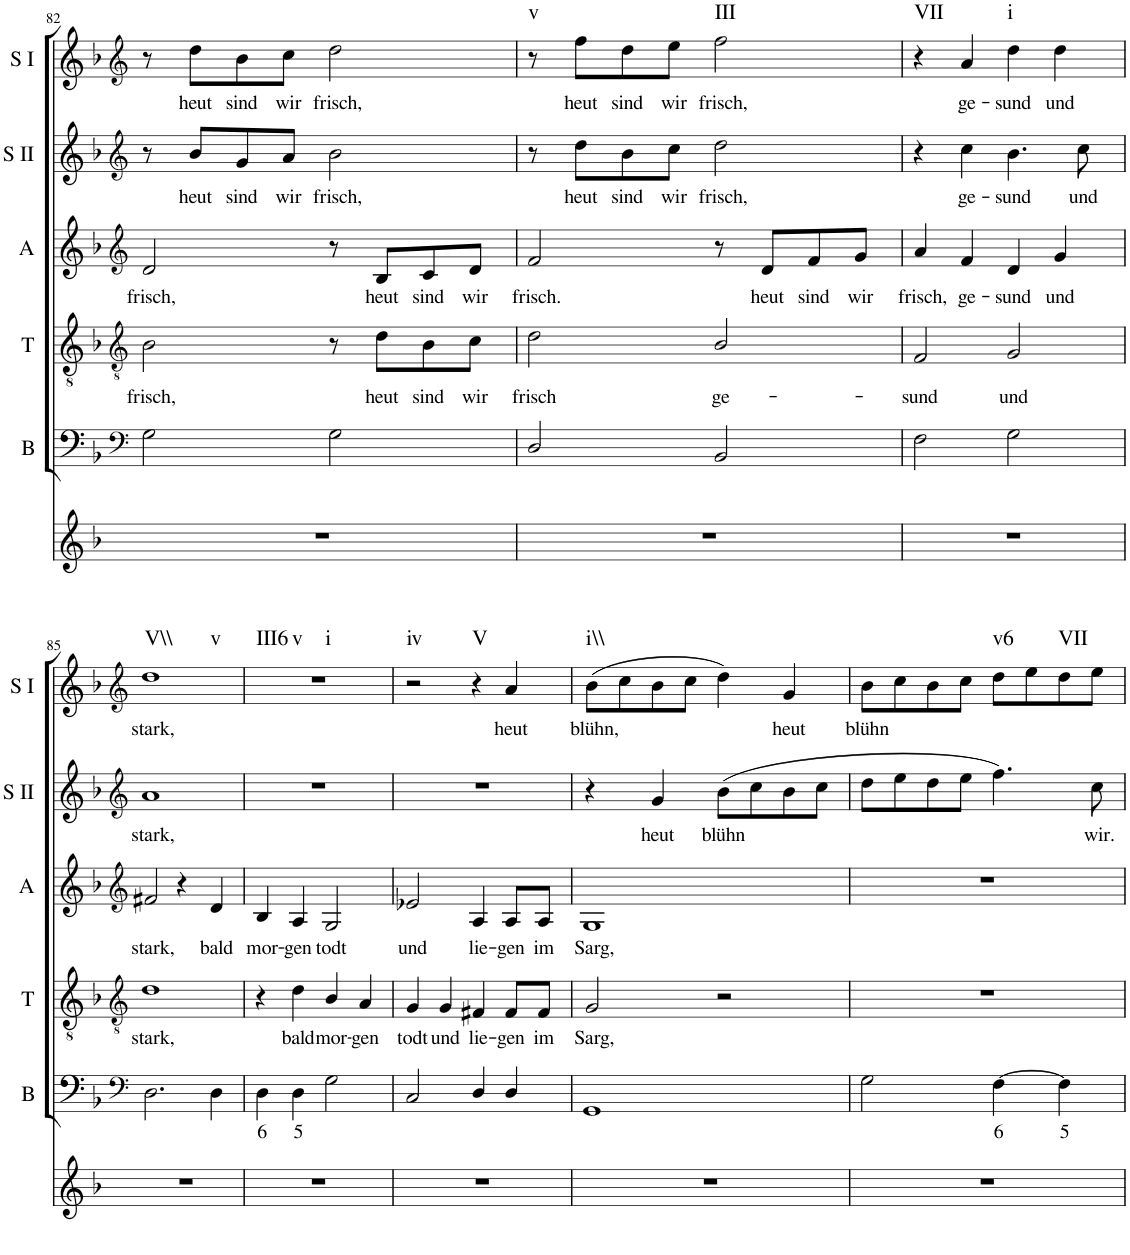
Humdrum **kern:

**kern	**kern	**text	**kern	**text	**kern	**text	**kern	**text	**kern	**text	**harte
*part6	*part5	*part5	*part4	*part4	*part3	*part3	*part2	*part2	*part1	*part1	*part1
*staff6	*staff5	*staff5	*staff4	*staff4	*staff3	*staff3	*staff2	*staff2	*staff1	*staff1	*
*I"Continuo	*I"Bass	*	*I"Tenor	*	*I"Alto	*	*I"Soprano II	*	*I"Soprano I	*	*
*	*I'B	*	*I'T	*	*I'A	*	*I'S II	*	*I'S I	*	*
!!LO:PB:g=z
*clefG2	*clefF4	*	*clefGv2	*	*clefG2	*	*clefG2	*	*clefG2	*	*
*k[b-]	*k[b-]	*	*k[b-]	*	*k[b-]	*	*k[b-]	*	*k[b-]	*	*
*M4/4	*M4/4	*	*M4/4	*	*M4/4	*	*M4/4	*	*M4/4	*	*
=82	=82	=82	=82	=82	=82	=82	=82	=82	=82	=82	=82
!	!	!	!	!LO:LY:b	!	!LO:LY:b	!	!	!	!	!
1r	2G\	.	2B-\	frisch,	2d/	frisch,	8r	.	8r	.	.
!	!	!	!	!	!	!	!	!LO:LY:b	!	!LO:LY:b	!
.	.	.	.	.	.	.	8b-/L	heut	8dd\L	heut	.
!	!	!	!	!	!	!	!	!LO:LY:b	!	!LO:LY:b	!
.	.	.	.	.	.	.	8g/	sind	8b-\	sind	.
!	!	!	!	!	!	!	!	!LO:LY:b	!	!LO:LY:b	!
.	.	.	.	.	.	.	8a/J	wir	8cc\J	wir	.
!	!	!	!	!	!	!	!	!LO:LY:b	!	!LO:LY:b	!
.	2G\	.	8r	.	8r	.	2b-\	frisch,	2dd\	frisch,	.
!	!	!	!	!LO:LY:b	!	!LO:LY:b	!	!	!	!	!
.	.	.	8d\L	heut	8B-/L	heut	.	.	.	.	.
!	!	!	!	!LO:LY:b	!	!LO:LY:b	!	!	!	!	!
.	.	.	8B-\	sind	8c/	sind	.	.	.	.	.
!	!	!	!	!LO:LY:b	!	!LO:LY:b	!	!	!	!	!
.	.	.	8c\J	wir	8d/J	wir	.	.	.	.	.
=83	=83	=83	=83	=83	=83	=83	=83	=83	=83	=83	=83
!	!	!	!	!LO:LY:b	!	!LO:LY:b	!	!	!	!	!LO:H:kt=v
1r	2D/	.	2d\	frisch	2f/	frisch.	8r	.	8r	.	N
!	!	!	!	!	!	!	!	!LO:LY:b	!	!LO:LY:b	!
.	.	.	.	.	.	.	8dd\L	heut	8ff\L	heut	.
!	!	!	!	!	!	!	!	!LO:LY:b	!	!LO:LY:b	!
.	.	.	.	.	.	.	8b-\	sind	8dd\	sind	.
!	!	!	!	!	!	!	!	!LO:LY:b	!	!LO:LY:b	!
.	.	.	.	.	.	.	8cc\J	wir	8ee\J	wir	.
!	!	!	!	!LO:LY:b	!	!	!	!LO:LY:b	!	!LO:LY:b	!LO:H:kt=III
.	2BB-/	.	2B-/	ge-	8r	.	2dd\	frisch,	2ff\	frisch,	N
!	!	!	!	!	!	!LO:LY:b	!	!	!	!	!
.	.	.	.	.	8d/L	heut	.	.	.	.	.
!	!	!	!	!	!	!LO:LY:b	!	!	!	!	!
.	.	.	.	.	8f/	sind	.	.	.	.	.
!	!	!	!	!	!	!LO:LY:b	!	!	!	!	!
.	.	.	.	.	8g/J	wir	.	.	.	.	.
=84	=84	=84	=84	=84	=84	=84	=84	=84	=84	=84	=84
!	!	!	!	!LO:LY:b	!	!LO:LY:b	!	!	!	!	!LO:H:kt=VII
1r	2F\	.	2F/	sund	4a/	frisch,	4r	.	4r	.	N
!	!	!	!	!	!	!LO:LY:b	!	!LO:LY:b	!	!LO:LY:b	!
.	.	.	.	.	4f/	ge-	4cc\	ge-	4a/	ge-	.
!	!	!	!	!LO:LY:b	!	!LO:LY:b	!	!LO:LY:b	!	!LO:LY:b	!LO:H:kt=i
.	2G\	.	2G/	und	4d/	sund	4.b-\	sund	4dd\	sund	N
!	!	!	!	!	!	!LO:LY:b	!	!	!	!LO:LY:b	!
.	.	.	.	.	4g/	und	.	.	4dd\	und	.
!	!	!	!	!	!	!	!	!LO:LY:b	!	!	!
.	.	.	.	.	.	.	8cc\	und	.	.	.
!!LO:LB:g=z
=85	=85	=85	=85	=85	=85	=85	=85	=85	=85	=85	=85
*	*clefF4	*	*clefGv2	*	*clefG2	*	*clefG2	*	*clefG2	*	*
!	!	!	!	!LO:LY:b	!	!LO:LY:b	!	!LO:LY:b	!	!LO:LY:b	!LO:H:n=1:kt=V\\
!	!	!	!	!	!	!	!	!	!	!	!LO:H:n=2:kt=v
1r	2.D\	.	1d	stark,	2f#X/	stark,	1a	stark,	1dd	stark,	N N
.	.	.	.	.	4r	.	.	.	.	.	.
!	!	!	!	!	!	!LO:LY:b	!	!	!	!	!
.	4D\	.	.	.	4d/	bald	.	.	.	.	.
=86	=86	=86	=86	=86	=86	=86	=86	=86	=86	=86	=86
!	!	!LO:LY:b	!	!	!	!LO:LY:b	!	!	!	!	!LO:H:n=1:kt=III6
!	!	!	!	!	!	!	!	!	!	!	!LO:H:n=2:kt=v
!	!	!	!	!	!	!	!	!	!	!	!LO:H:n=3:kt=i
1r	4D\	6	4r	.	4B-/	mor-	1r	.	1r	.	N N N
!	!	!LO:LY:b	!	!LO:LY:b	!	!LO:LY:b	!	!	!	!	!
.	4D\	5	4d\	bald	4A/	gen	.	.	.	.	.
!	!	!	!	!LO:LY:b	!	!LO:LY:b	!	!	!	!	!
.	2G\	.	4B-/	mor-	2G/	todt	.	.	.	.	.
!	!	!	!	!LO:LY:b	!	!	!	!	!	!	!
.	.	.	4A/	gen	.	.	.	.	.	.	.
=87	=87	=87	=87	=87	=87	=87	=87	=87	=87	=87	=87
!	!	!	!	!LO:LY:b	!	!LO:LY:b	!	!	!	!	!LO:H:kt=iv
1r	2C/	.	4G/	todt	2e-X/	und	1r	.	2r	.	N
!	!	!	!	!LO:LY:b	!	!	!	!	!	!	!
.	.	.	4G/	und	.	.	.	.	.	.	.
!	!	!	!	!LO:LY:b	!	!LO:LY:b	!	!	!	!	!LO:H:kt=V
.	4D/	.	4F#X/	lie-	4A/	lie-	.	.	4r	.	N
!	!	!	!	!LO:LY:b	!	!LO:LY:b	!	!	!	!LO:LY:b	!
.	4D/	.	8F#/L	gen	8A/L	gen	.	.	4a/	heut	.
!	!	!	!	!LO:LY:b	!	!LO:LY:b	!	!	!	!	!
.	.	.	8F#/J	im	8A/J	im	.	.	.	.	.
=88	=88	=88	=88	=88	=88	=88	=88	=88	=88	=88	=88
!	!	!	!	!LO:LY:b	!	!LO:LY:b	!	!	!	!LO:LY:b	!LO:H:kt=i\\
1r	1GG	.	2G/	Sarg,	1G	Sarg,	4r	.	(8b-\L	blühn,	N
.	.	.	.	.	.	.	.	.	8cc\	.	.
!	!	!	!	!	!	!	!	!LO:LY:b	!	!	!
.	.	.	.	.	.	.	4g/	heut	8b-\	.	.
.	.	.	.	.	.	.	.	.	8cc\J	.	.
!	!	!	!	!	!	!	!	!LO:LY:b	!	!	!
.	.	.	2r	.	.	.	(8b-\L	blühn	4dd\)	.	.
.	.	.	.	.	.	.	8cc\	.	.	.	.
!	!	!	!	!	!	!	!	!	!	!LO:LY:b	!
.	.	.	.	.	.	.	8b-\	.	4g/	heut	.
.	.	.	.	.	.	.	8cc\J	.	.	.	.
=89	=89	=89	=89	=89	=89	=89	=89	=89	=89	=89	=89
!	!	!	!	!	!	!	!	!	!	!LO:LY:b	!
1r	2G\	.	1r	.	1r	.	8dd\L	.	8b-\L	blühn	.
.	.	.	.	.	.	.	8ee\	.	8cc\	.	.
.	.	.	.	.	.	.	8dd\	.	8b-\	.	.
.	.	.	.	.	.	.	8ee\J	.	8cc\J	.	.
!	!	!LO:LY:b	!	!	!	!	!	!	!	!	!LO:H:kt=v6
.	[4F\	6	.	.	.	.	4.ff\)	.	8dd\L	.	N
.	.	.	.	.	.	.	.	.	8ee\	.	.
!	!	!LO:LY:b	!	!	!	!	!	!	!	!	!LO:H:kt=VII
.	4F\]	5	.	.	.	.	.	.	8dd\	.	N
!	!	!	!	!	!	!	!	!LO:LY:b	!	!	!
.	.	.	.	.	.	.	8cc\	wir.	8ee\J	.	.
=	=	=	=	=	=	=	=	=	=	=	=
*-	*-	*-	*-	*-	*-	*-	*-	*-	*-	*-	*-
